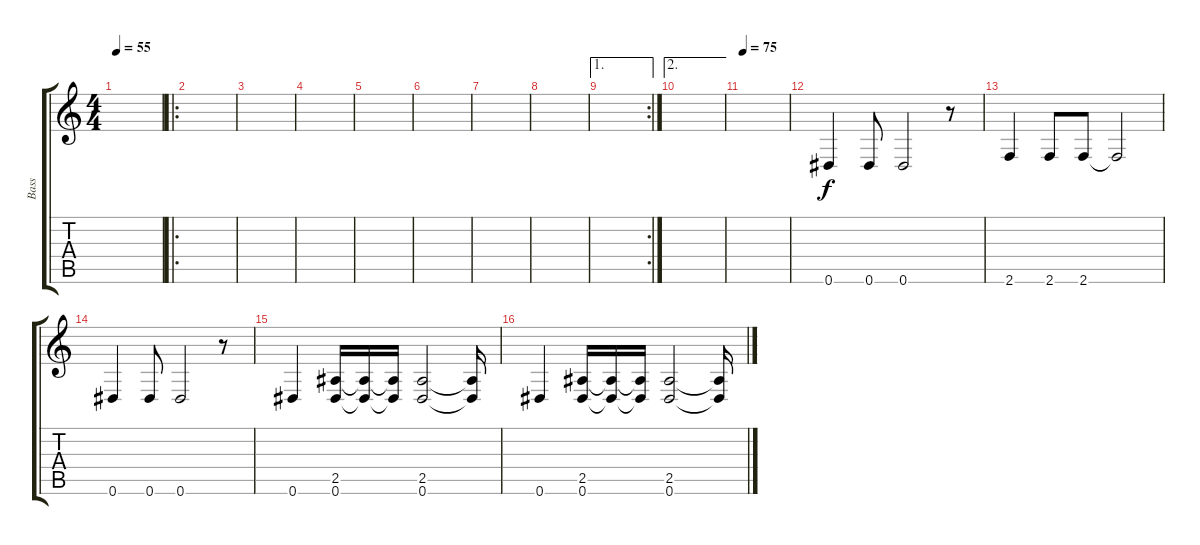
\track ("Bass" "Bass") {instrument fretlessbass}
\staff {score tabs}
\tuning (Eb4 Bb3 Gb3 Db3 Ab2 Eb2) {hide}
\ts (4 4)
\tempo 55
\clef g2
\ks c
|
\ro
|
|
|
|
|
|
|
\ae 1
\rc 2
|
\ae 2
|
\tempo 75
|
0.6.4 0.6.8 0.6.2 r.8 |
2.6.4 2.6.8 2.6.8 2.6{t}.2 |
0.6.4 0.6.8 0.6.2 r.8 |
0.6.4 (2.5 0.6).16 (2.5{t} 0.6{t}).16 (2.5{t} 0.6{t}).16 (2.5 0.6).2 (2.5{t} 0.6{t}).16 |
0.6.4 (2.5 0.6).16 (2.5{t} 0.6{t}).16 (2.5{t} 0.6{t}).16 (2.5 0.6).2 (2.5{t} 0.6{t}).16
